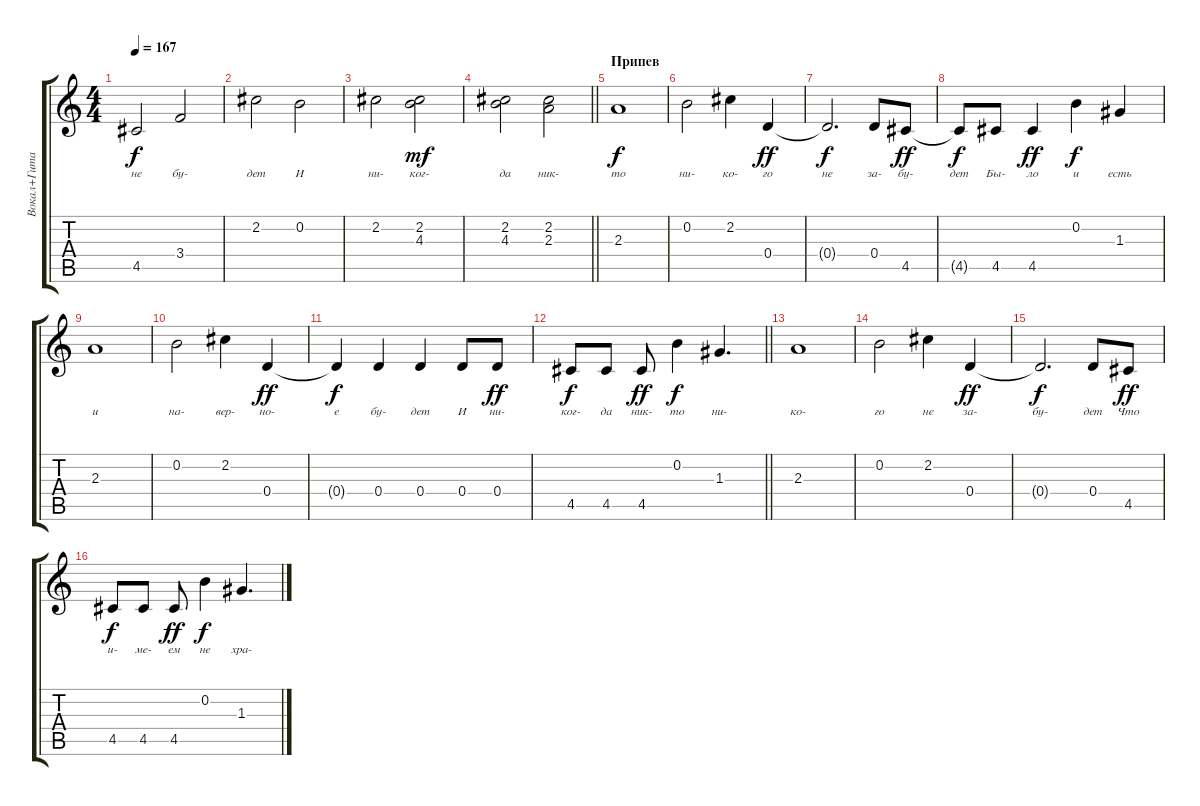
\track ("Вокал+Гитара" "Вокал+Гита") {instrument overdrivenguitar}
\staff {score tabs}
\tuning (E4 B3 G3 D3 A2 E2) {hide}
\ts (4 4)
\tempo 167
\clef g2
\ks c
4.5.2{lyrics (0 "не") lyrics (1 "") lyrics (2 "") lyrics (3 "") lyrics (4 "") dy f} 3.4.2{lyrics (0 "бу-") lyrics (1 "") lyrics (2 "") lyrics (3 "") lyrics (4 "")} |
2.2.2{lyrics (0 "дет") lyrics (1 "") lyrics (2 "") lyrics (3 "") lyrics (4 "")} 0.2.2{lyrics (0 "И") lyrics (1 "") lyrics (2 "") lyrics (3 "") lyrics (4 "")} |
2.2.2{lyrics (0 "ни-") lyrics (1 "") lyrics (2 "") lyrics (3 "") lyrics (4 "")} (2.2 4.3).2{lyrics (0 "ког-") lyrics (1 "") lyrics (2 "") lyrics (3 "") lyrics (4 "") dy mf} |
\barLineRight lightlight
(2.2 4.3).2{lyrics (0 "да") lyrics (1 "") lyrics (2 "") lyrics (3 "") lyrics (4 "")} (2.2 2.3).2{lyrics (0 "ник-") lyrics (1 "") lyrics (2 "") lyrics (3 "") lyrics (4 "")} |
\section ("" "Припев")
2.3.1{lyrics (0 "то") lyrics (1 "") lyrics (2 "") lyrics (3 "") lyrics (4 "") dy f} |
0.2.2{lyrics (0 "ни-") lyrics (1 "") lyrics (2 "") lyrics (3 "") lyrics (4 "")} 2.2.4{lyrics (0 "ко-") lyrics (1 "") lyrics (2 "") lyrics (3 "") lyrics (4 "")} 0.4.4{lyrics (0 "го") lyrics (1 "") lyrics (2 "") lyrics (3 "") lyrics (4 "") dy ff} |
0.4{t}.2{d lyrics (0 "не") lyrics (1 "") lyrics (2 "") lyrics (3 "") lyrics (4 "") dy f} 0.4.8{lyrics (0 "за-") lyrics (1 "") lyrics (2 "") lyrics (3 "") lyrics (4 "")} 4.5.8{lyrics (0 "бу-") lyrics (1 "") lyrics (2 "") lyrics (3 "") lyrics (4 "") dy ff} |
4.5{t}.8{lyrics (0 "дет") lyrics (1 "") lyrics (2 "") lyrics (3 "") lyrics (4 "") dy f} 4.5.8{lyrics (0 "Бы-") lyrics (1 "") lyrics (2 "") lyrics (3 "") lyrics (4 "")} 4.5.4{lyrics (0 "ло") lyrics (1 "") lyrics (2 "") lyrics (3 "") lyrics (4 "") dy ff} 0.2.4{lyrics (0 "и") lyrics (1 "") lyrics (2 "") lyrics (3 "") lyrics (4 "") dy f} 1.3.4{lyrics (0 "есть") lyrics (1 "") lyrics (2 "") lyrics (3 "") lyrics (4 "")} |
2.3.1{lyrics (0 "и") lyrics (1 "") lyrics (2 "") lyrics (3 "") lyrics (4 "")} |
0.2.2{lyrics (0 "на-") lyrics (1 "") lyrics (2 "") lyrics (3 "") lyrics (4 "")} 2.2.4{lyrics (0 "вер-") lyrics (1 "") lyrics (2 "") lyrics (3 "") lyrics (4 "")} 0.4.4{lyrics (0 "но-") lyrics (1 "") lyrics (2 "") lyrics (3 "") lyrics (4 "") dy ff} |
0.4{t}.4{lyrics (0 "е") lyrics (1 "") lyrics (2 "") lyrics (3 "") lyrics (4 "") dy f} 0.4.4{lyrics (0 "бу-") lyrics (1 "") lyrics (2 "") lyrics (3 "") lyrics (4 "")} 0.4.4{lyrics (0 "дет") lyrics (1 "") lyrics (2 "") lyrics (3 "") lyrics (4 "")} 0.4.8{lyrics (0 "И") lyrics (1 "") lyrics (2 "") lyrics (3 "") lyrics (4 "")} 0.4.8{lyrics (0 "ни-") lyrics (1 "") lyrics (2 "") lyrics (3 "") lyrics (4 "") dy ff} |
\barLineRight lightlight
4.5.8{lyrics (0 "ког-") lyrics (1 "") lyrics (2 "") lyrics (3 "") lyrics (4 "") dy f} 4.5.8{lyrics (0 "да") lyrics (1 "") lyrics (2 "") lyrics (3 "") lyrics (4 "")} 4.5.8{lyrics (0 "ник-") lyrics (1 "") lyrics (2 "") lyrics (3 "") lyrics (4 "") dy ff} 0.2.4{lyrics (0 "то") lyrics (1 "") lyrics (2 "") lyrics (3 "") lyrics (4 "") dy f} 1.3.4{d lyrics (0 "ни-") lyrics (1 "") lyrics (2 "") lyrics (3 "") lyrics (4 "")} |
2.3.1{lyrics (0 "ко-") lyrics (1 "") lyrics (2 "") lyrics (3 "") lyrics (4 "")} |
0.2.2{lyrics (0 "го") lyrics (1 "") lyrics (2 "") lyrics (3 "") lyrics (4 "")} 2.2.4{lyrics (0 "не") lyrics (1 "") lyrics (2 "") lyrics (3 "") lyrics (4 "")} 0.4.4{lyrics (0 "за-") lyrics (1 "") lyrics (2 "") lyrics (3 "") lyrics (4 "") dy ff} |
0.4{t}.2{d lyrics (0 "бу-") lyrics (1 "") lyrics (2 "") lyrics (3 "") lyrics (4 "") dy f} 0.4.8{lyrics (0 "дет") lyrics (1 "") lyrics (2 "") lyrics (3 "") lyrics (4 "")} 4.5.8{lyrics (0 "Что") lyrics (1 "") lyrics (2 "") lyrics (3 "") lyrics (4 "") dy ff} |
4.5.8{lyrics (0 "и-") lyrics (1 "") lyrics (2 "") lyrics (3 "") lyrics (4 "") dy f} 4.5.8{lyrics (0 "ме-") lyrics (1 "") lyrics (2 "") lyrics (3 "") lyrics (4 "")} 4.5.8{lyrics (0 "ем") lyrics (1 "") lyrics (2 "") lyrics (3 "") lyrics (4 "") dy ff} 0.2.4{lyrics (0 "не") lyrics (1 "") lyrics (2 "") lyrics (3 "") lyrics (4 "") dy f} 1.3.4{d lyrics (0 "хра-") lyrics (1 "") lyrics (2 "") lyrics (3 "") lyrics (4 "")}
